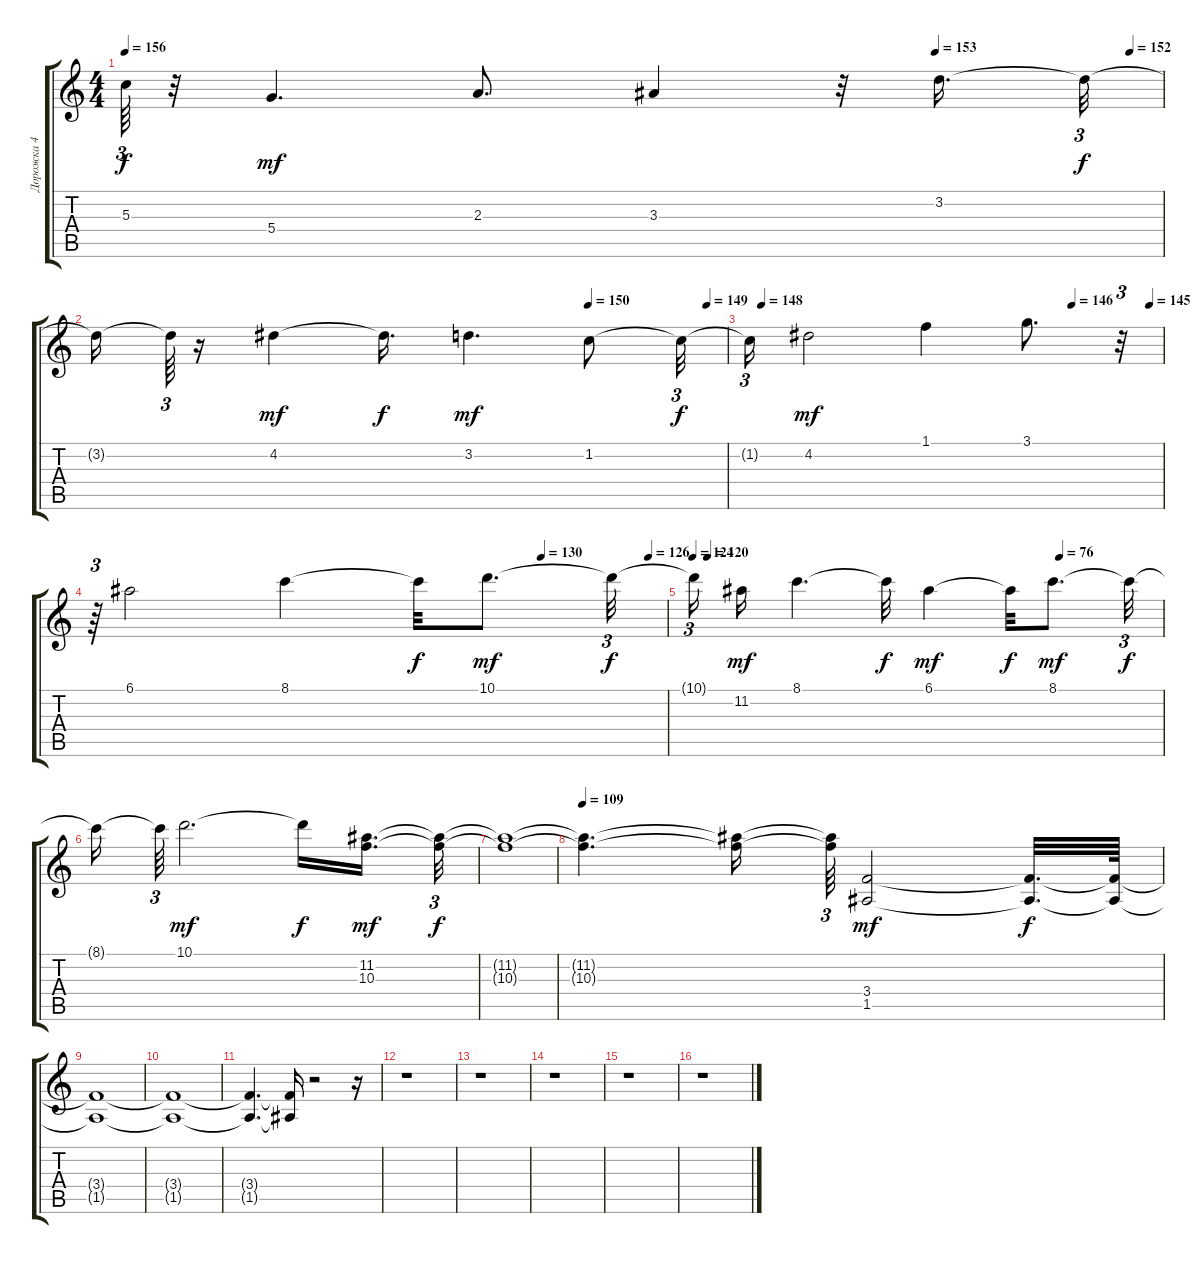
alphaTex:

\track ("Дорожка 4" "Дорожка 4") {instrument overdrivenguitar}
\staff {score tabs}
\tuning (E4 B3 G3 D3 A2 E2) {hide}
\ts (4 4)
\tempo 156
\tempo (153 0.78125)
\tempo (152 0.96875)
\clef g2
\ks c
5.3{t}.64{tu (3 2) dy f} r.32 5.4.4{d dy mf} 2.3.8{d} 3.3.4 r.32 3.2.16{d} 3.2{t}.32{tu (3 2) dy f} |
\tempo (150 0.78125)
\tempo (149 0.96875)
3.2{t}.16 3.2{t}.64{tu (3 2)} r.16 4.2.4{dy mf} 4.2{t}.16{d dy f} 3.2.4{d dy mf} 1.2.8 1.2{t}.32{tu (3 2) dy f} |
\tempo (148 0.03125)
\tempo (146 0.78125)
\tempo (145 0.96875)
1.2{t}.16{tu (3 2)} 4.2.2{dy mf} 1.1.4 3.1.8{d} r.32{tu (3 2)} |
\tempo (130 0.78125)
\tempo (126 0.96875)
r.64{tu (3 2)} 6.1.2 8.1.4 8.1{t}.32{dy f} 10.1.8{d dy mf} 10.1{t}.32{tu (3 2) dy f} |
\tempo 124
\tempo (120 0.03125)
\tempo (76 0.78125)
10.1{t}.16{tu (3 2)} 11.2.16{dy mf} 8.1.4{d} 8.1{t}.32{dy f} 6.1.4{dy mf} 6.1{t}.32{dy f} 8.1.8{d dy mf} 8.1{t}.32{tu (3 2) dy f} |
8.1{t}.16 8.1{t}.64{tu (3 2)} 10.1.2{d dy mf} 10.1{t}.16{dy f} (11.2 10.3).16{d dy mf beam splitsecondary} (11.2{t} 10.3{t}).32{tu (3 2) dy f} |
(11.2{t} 10.3{t}).1 |
\tempo 109
(11.2{t} 10.3{t}).4{d} (11.2{t} 10.3{t}).16 (11.2{t} 10.3{t}).64{tu (3 2)} (3.4 1.5).2{dy mf} (3.4{t} 1.5{t}).32{d dy f} (3.4{t} 1.5{t}).64 |
(3.4{t} 1.5{t}).1 |
(3.4{t} 1.5{t}).1 |
(3.4{t} 1.5{t}).4{d} (3.4{t} 1.5{t}).16 r.2 r.16 |
r.1 |
r.1 |
r.1 |
r.1 |
r.1
